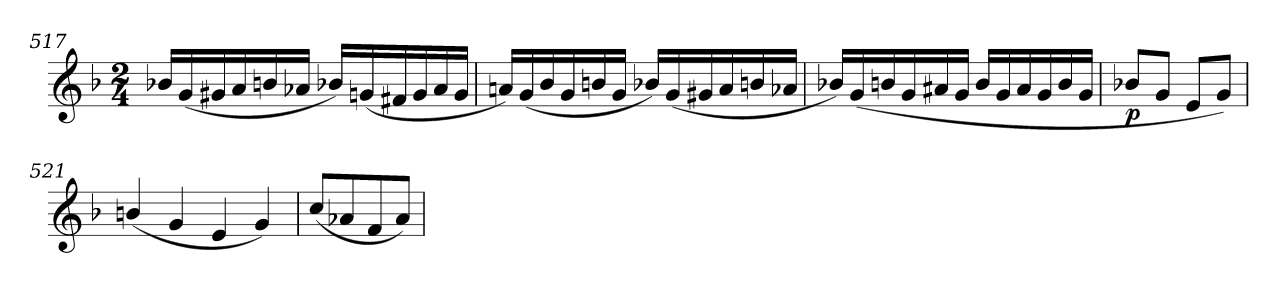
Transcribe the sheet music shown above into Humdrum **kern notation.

**kern	**dynam
*part1	*part1
*staff1	*staff1
*clefG2	*
*k[b-]	*
*M2/4	*
=517	=517
16b-X/LL	.
(<16g/	.
16g#X/	.
16a/	.
16bn/	.
16a-X/JJ	.
16b-X/LL)	.
(<16gn/	.
16f#X/	.
16g/	.
16a-/	.
16g/JJ	.
=518	=518
16an/LL)	.
(<16g/	.
16b-/	.
16g/	.
16bn/	.
16g/JJ	.
16b-X/LL)	.
(<16g/	.
16g#X/	.
16a/	.
16bn/	.
16a-X/JJ	.
=519	=519
16b-X/LL)	.
(<16g/	.
16bn/	.
16g/	.
16a#X/	.
16g/JJ	.
16b/LL	.
16g/	.
16a#/	.
16g/	.
16b/	.
16g/JJ	.
=520	=520
!	!LO:DY:b
8b-X/L	p
8g/J	.
8e/L	.
8g/J)	.
=521	=521
(<4bn/	.
4g/	.
4e/	.
4g/)	.
=522	=522
(<8cc/L	.
8a-X/	.
8f/	.
8a-/J)	.
=	=
*-	*-
